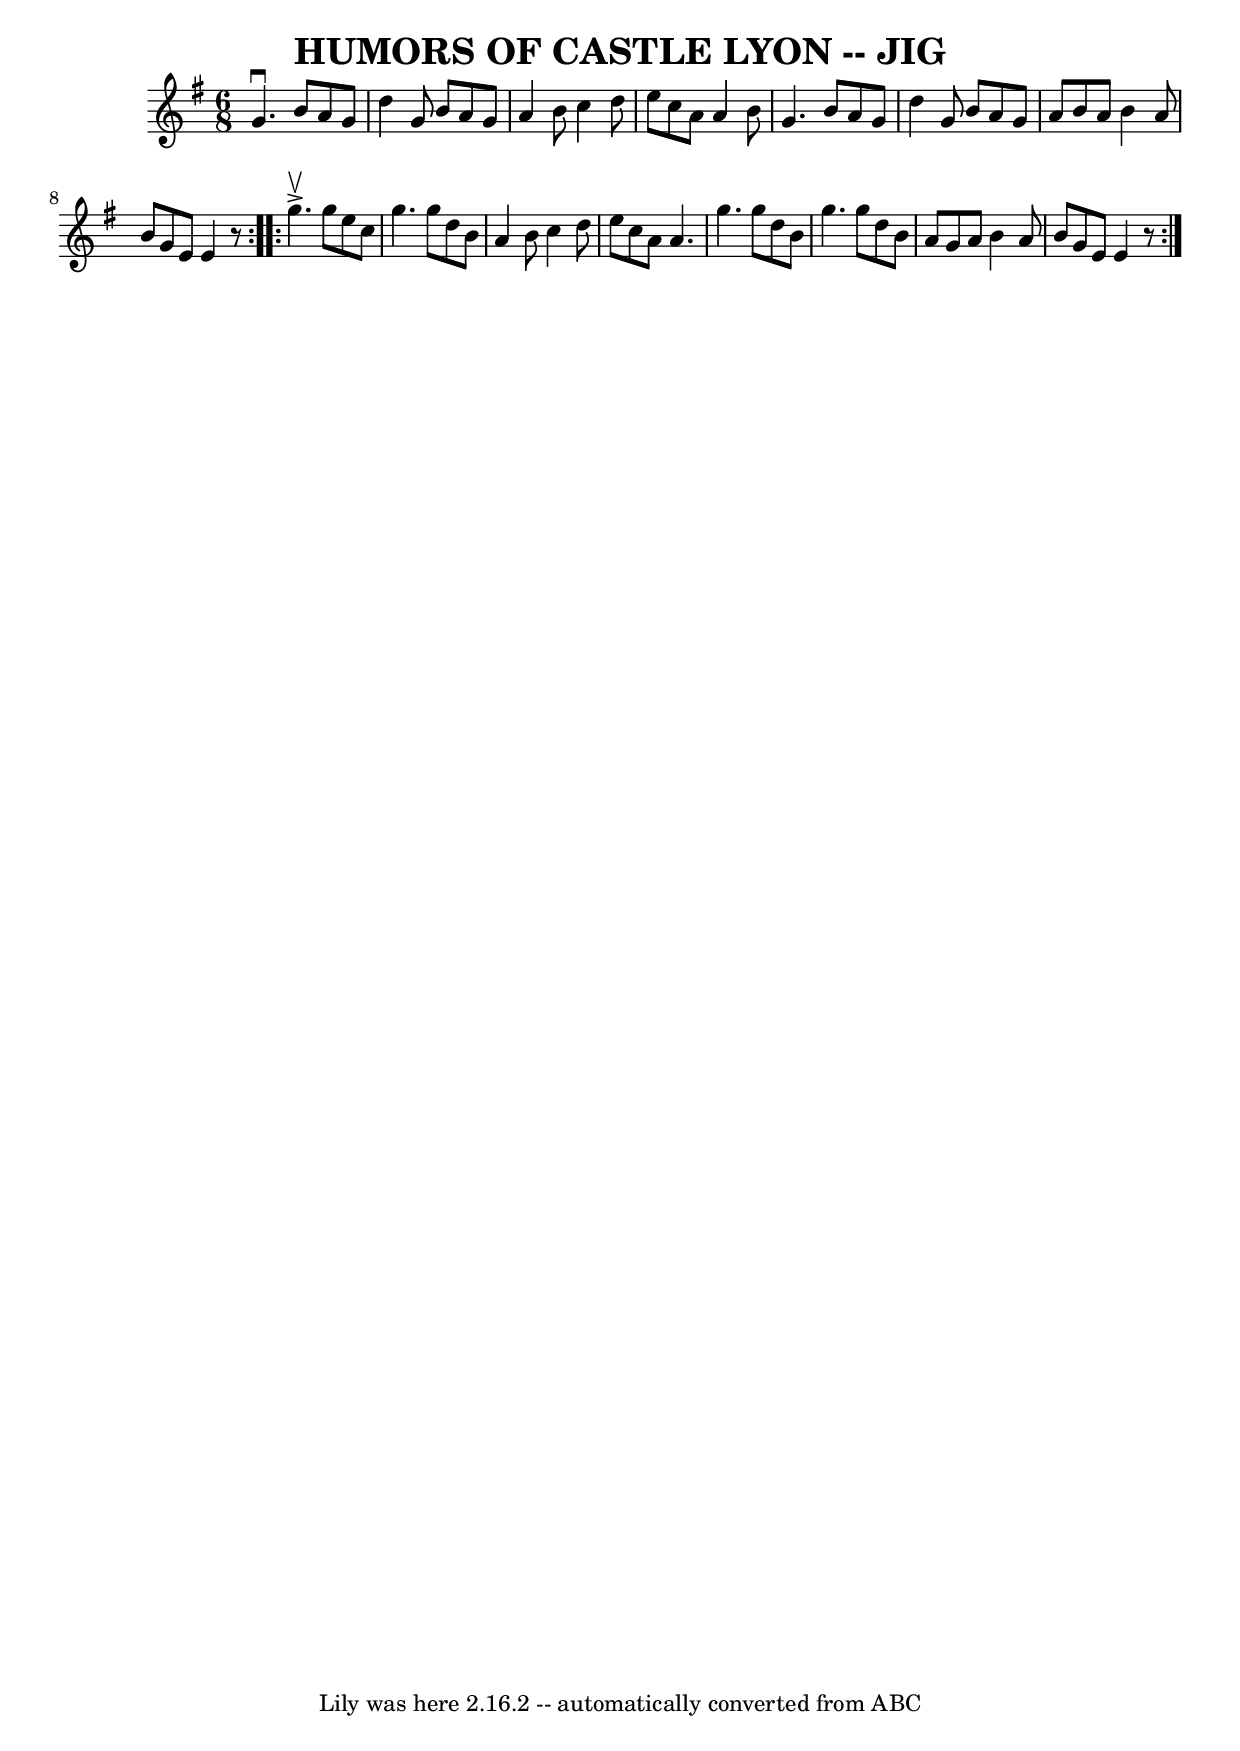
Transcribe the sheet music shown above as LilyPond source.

\version "2.16.2"
\include "Mammoth.ily"
\header {
  %% book = "Ryan's Mammoth Collection of Fiddle Tunes"
  crossRefNumber = "1"
  footnotes = ""
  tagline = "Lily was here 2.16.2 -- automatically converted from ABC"
  title = "HUMORS OF CASTLE LYON -- JIG"

}
voicedefault =  {



  \repeat volta 2 {

    \time 6/8      \key g \major g'4.^\downbow b'8 a'8 g'8      |
    d''4 g'8 b'8 a'8 g'8     |
    a'4 b'8 c''4 d''8     |
    e''8 c''8 a'8 a'4 b'8        |
    g'4. b'8 a'8 g'8     |
    d''4 g'8 b'8 a'8 g'8    |
    a'8 b'8 a'8 b'4 a'8     |
    b'8 g'8 e'8 e'4 r8   
  }     

  \repeat volta 2 {
    g''4.^\upbow^\accent g''8 e''8 c''8      |
    g''4. g''8 d''8 b'8     |
    a'4 b'8 c''4 d''8     |
    e''8 c''8 a'8 a'4.        |
    g''4. g''8 d''8 b'8     |
    g''4. g''8 d''8 b'8    |
    a'8 g'8 a'8 b'4 a'8     |
    b'8 g'8 e'8 e'4 r8   
  }   

}

\score{
  <<

    \context Staff="default"
    {
      \voicedefault 
      
    }

  >>
  \layout {
    
  }
  \midi {
  }

}
